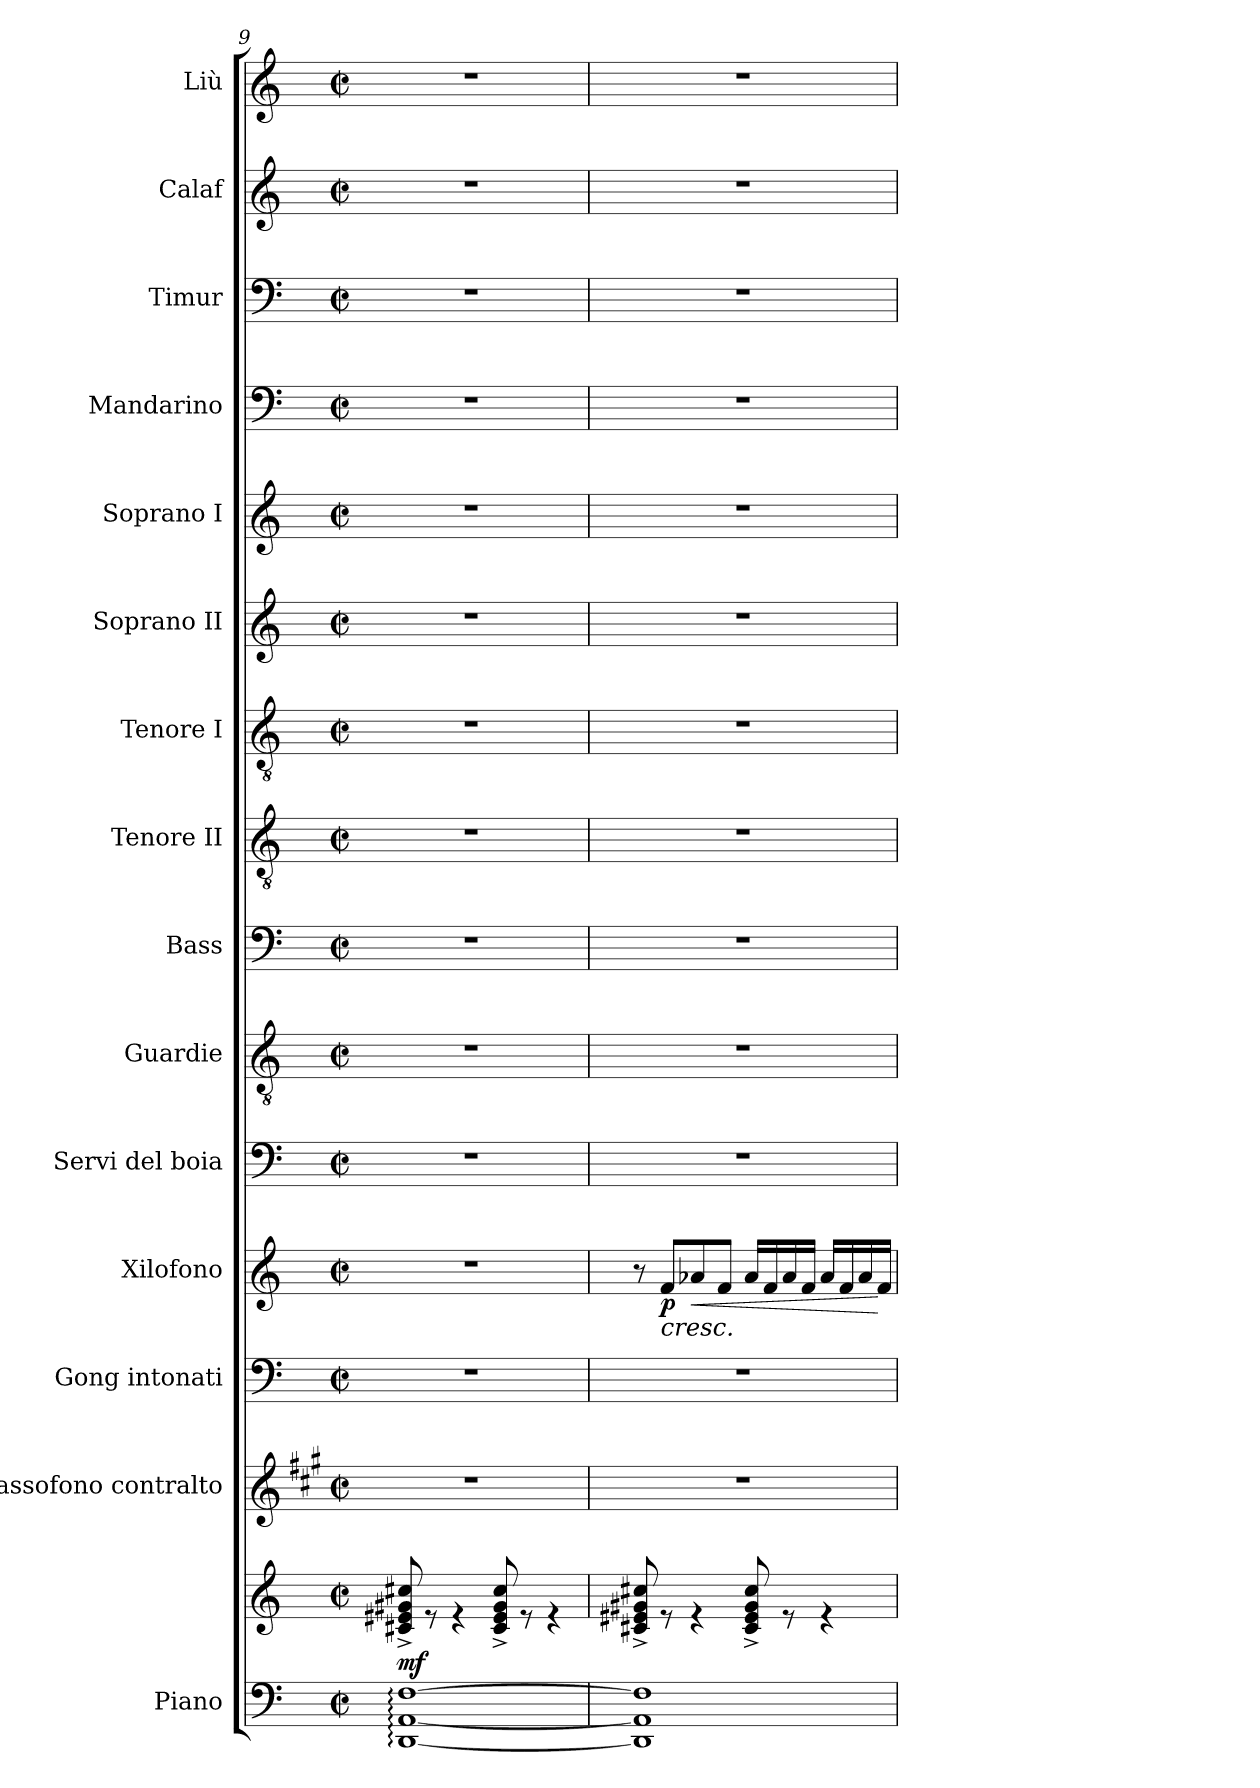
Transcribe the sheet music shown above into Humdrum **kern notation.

**kern	**kern	**dynam	**kern	**kern	**kern	**dynam	**kern	**kern	**kern	**kern	**kern	**kern	**kern	**kern	**kern	**kern	**kern
*part15	*part15	*part15	*part14	*part13	*part12	*part12	*part11	*part10	*part9	*part8	*part7	*part6	*part5	*part4	*part3	*part2	*part1
*staff16	*staff15	*staff15/16	*staff14	*staff13	*staff12	*staff12	*staff11	*staff10	*staff9	*staff8	*staff7	*staff6	*staff5	*staff4	*staff3	*staff2	*staff1
*I"Piano	*	*	*I"Sassofono contralto	*I"Gong intonati	*I"Xilofono	*	*I"Servi del boia	*I"Guardie	*I"Bass	*I"Tenore II	*I"Tenore I	*I"Soprano II	*I"Soprano I	*I"Mandarino	*I"Timur	*I"Calaf	*I"Liù
*I'Pno.	*	*	*	*I'Gong int.	*I'Xil.	*	*I'Ser.B.	*I'G.	*I'B.	*I'T. II	*I'T. I	*I'S. II	*I'S. I	*I'M.	*I'T.	*I'C.	*I'L.
*clefF4	*clefG2	*	*clefG2	*clefF4	*clefG2	*	*clefF4	*clefGv2	*clefF4	*clefGv2	*clefGv2	*clefG2	*clefG2	*clefF4	*clefF4	*clefG2	*clefG2
*	*	*	*ITrd5c9	*	*ITrd-7c-12	*	*	*	*	*	*	*	*	*	*	*	*
*k[]	*k[]	*	*k[]	*k[]	*k[]	*	*k[]	*k[]	*k[]	*k[]	*k[]	*k[]	*k[]	*k[]	*k[]	*k[]	*k[]
*M2/2	*M2/2	*	*M2/2	*M2/2	*M2/2	*	*M2/2	*M2/2	*M2/2	*M2/2	*M2/2	*M2/2	*M2/2	*M2/2	*M2/2	*M2/2	*M2/2
*met(c|)	*met(c|)	*	*met(c|)	*met(c|)	*met(c|)	*	*met(c|)	*met(c|)	*met(c|)	*met(c|)	*met(c|)	*met(c|)	*met(c|)	*met(c|)	*met(c|)	*met(c|)	*met(c|)
=9	=9	=9	=9	=9	=9	=9	=9	=9	=9	=9	=9	=9	=9	=9	=9	=9	=9
!	!	!LO:DY:b	!	!	!	!	!	!	!	!	!	!	!	!	!	!	!
[1DD: [1AA: [1F:	8c#X/^ 8e#X/^ 8g#X/^ 8cc#X/^	mf	1r	1r	1r	.	1r	1r	1r	1r	1r	1r	1r	1r	1r	1r	1r
.	8re	.	.	.	.	.	.	.	.	.	.	.	.	.	.	.	.
.	4re	.	.	.	.	.	.	.	.	.	.	.	.	.	.	.	.
.	8c#/^ 8e#/^ 8g#/^ 8cc#/^	.	.	.	.	.	.	.	.	.	.	.	.	.	.	.	.
.	8re	.	.	.	.	.	.	.	.	.	.	.	.	.	.	.	.
.	4re	.	.	.	.	.	.	.	.	.	.	.	.	.	.	.	.
=10	=10	=10	=10	=10	=10	=10	=10	=10	=10	=10	=10	=10	=10	=10	=10	=10	=10
1DD] 1AA] 1F]	8c#X/^ 8e#X/^ 8g#X/^ 8cc#X/^	.	1r	1r	8r	.	1r	1r	1r	1r	1r	1r	1r	1r	1r	1r	1r
!	!	!	!	!	!LO:TX:b:i:t=cresc.	!	!	!	!	!	!	!	!	!	!	!	!
!	!	!	!	!	!	!LO:DY:b	!	!	!	!	!	!	!	!	!	!	!
.	8re	.	.	.	8ff/L	p	.	.	.	.	.	.	.	.	.	.	.
!	!	!	!	!	!	!LO:HP:b	!	!	!	!	!	!	!	!	!	!	!
.	4re	.	.	.	8aa-X/	<	.	.	.	.	.	.	.	.	.	.	.
.	.	.	.	.	8ff/J	.	.	.	.	.	.	.	.	.	.	.	.
.	8c#/^ 8e#/^ 8g#/^ 8cc#/^	.	.	.	16aa-/LL	.	.	.	.	.	.	.	.	.	.	.	.
.	.	.	.	.	16ff/	.	.	.	.	.	.	.	.	.	.	.	.
.	8re	.	.	.	16aa-/	.	.	.	.	.	.	.	.	.	.	.	.
.	.	.	.	.	16ff/JJ	.	.	.	.	.	.	.	.	.	.	.	.
.	4re	.	.	.	16aa-/LL	.	.	.	.	.	.	.	.	.	.	.	.
.	.	.	.	.	16ff/	.	.	.	.	.	.	.	.	.	.	.	.
.	.	.	.	.	16aa-/	.	.	.	.	.	.	.	.	.	.	.	.
.	.	.	.	.	16ff/JJ	[	.	.	.	.	.	.	.	.	.	.	.
=	=	=	=	=	=	=	=	=	=	=	=	=	=	=	=	=	=
*-	*-	*-	*-	*-	*-	*-	*-	*-	*-	*-	*-	*-	*-	*-	*-	*-	*-
